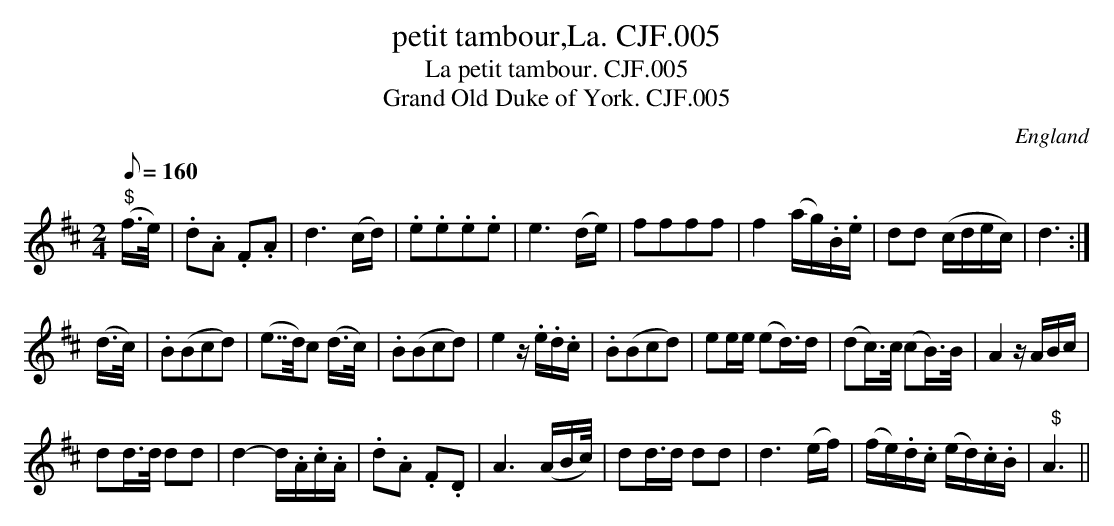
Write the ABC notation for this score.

X:1
T:petit tambour,La. CJF.005
T:La petit tambour. CJF.005
T:Grand Old Duke of York. CJF.005
M:2/4
L:1/8
Q:160
O:England
K:D
"$"(f3/4e/4)|.d.A .F.A|d3(c/d/)|.e.e.e.e|e3(d/e/)|\
ffff|f2(a/g/).B/.e/|dd (c/d/e/c/)|d3:|!
(d3/4c/4)|.B(Bcd)|(e7/4d/4)c (d3/4c/4)|.B(Bcd)|e2z/.e/.d/.c/|\
.B(Bcd)|ee/e/ (ed3/4)/d/|(dc3/4)c/4 (cB3/4)B/4|A2z/A/B/c/|!
dd3/4d/4 dd|d2-d/.A/.c/.A/|.d.A .F.D|A3(A/B/c/4)|
dd3/4d/ dd|d3(e/f/)|(f/e/).d/.c/ (e/d/).c/.B/|"  $"A3||
